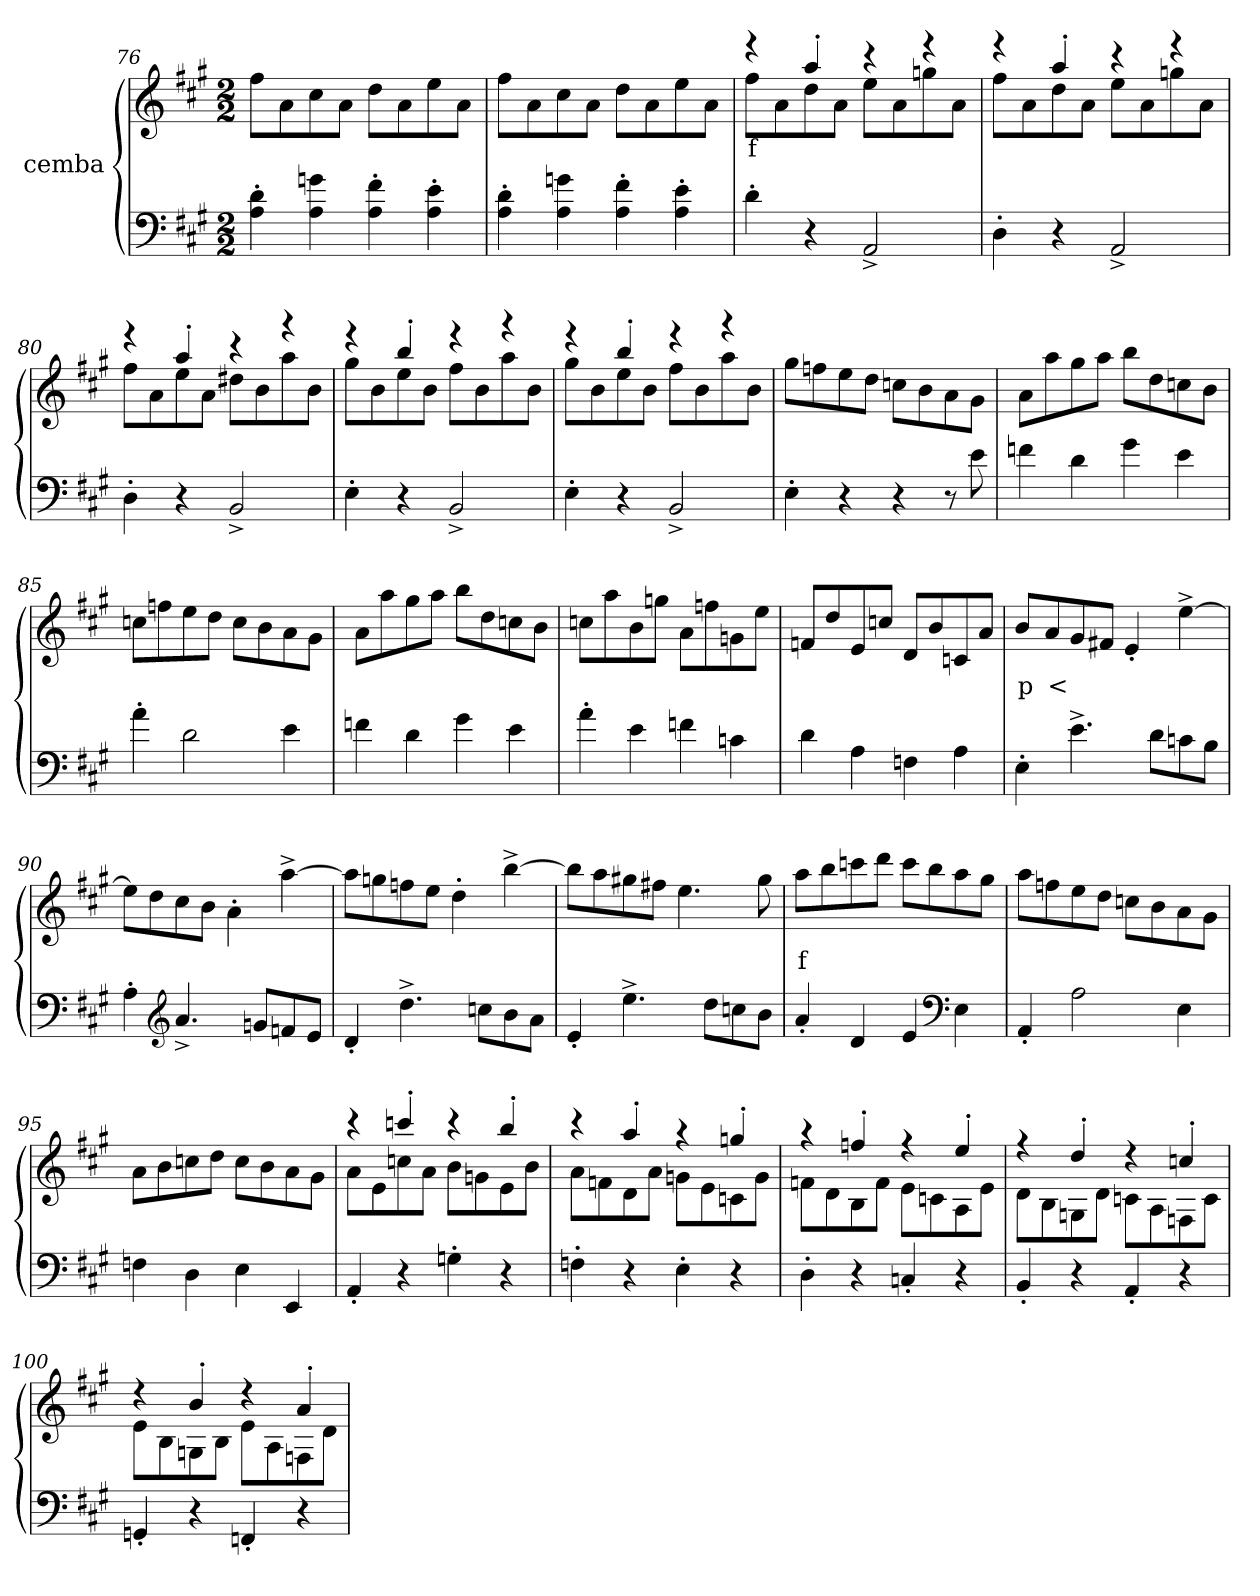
**kern	**kern	**text
*part2	*part1	*part1
*staff2	*staff1	*staff1
*I"cemba	*I"cemba	*
*clefF4	*clefG2	*
*k[f#c#g#]	*k[f#c#g#]	*
*A:	*A:	*
*M2/2	*M2/2	*
=76	=76	=76
4A\'> 4d\'>	8ff#\L	.
.	8a\	.
4A\ 4gn\	8cc#\	.
.	8a\J	.
4A\'> 4f#\'>	8dd\L	.
.	8a\	.
4A\'> 4e\'>	8ee\	.
.	8a\J	.
=77	=77	=77
4A\'> 4d\'>	8ff#\L	.
.	8a\	.
4A\ 4gn\	8cc#\	.
.	8a\J	.
4A\'> 4f#\'>	8dd\L	.
.	8a\	.
4A\'> 4e\'>	8ee\	.
.	8a\J	.
=78	=78	=78
*	*^	*
4d'>\	4r	8ff#\L	f
.	.	8a\	.
4r	4aa'>/	8dd\	.
.	.	8a\J	.
2AA^>/	4r	8ee\L	.
.	.	8a\	.
.	4r	8ggn\	.
.	.	8a\J	.
=79	=79	=79	=79
4D'>\	4r	8ff#\L	.
.	.	8a\	.
4r	4aa'>/	8dd\	.
.	.	8a\J	.
2AA^>/	4r	8ee\L	.
.	.	8a\	.
.	4r	8ggn\	.
.	.	8a\J	.
=80	=80	=80	=80
4D'>\	4r	8ff#\L	.
.	.	8a\	.
4r	4aa'>/	8ee\	.
.	.	8a\J	.
2BB^>/	4r	8dd#X\L	.
.	.	8b\	.
.	4r	8aa\	.
.	.	8b\J	.
=81	=81	=81	=81
4E'>\	4r	8gg#\L	.
.	.	8b\	.
4r	4bb'>/	8ee\	.
.	.	8b\J	.
2BB^>/	4r	8ff#\L	.
.	.	8b\	.
.	4r	8aa\	.
.	.	8b\J	.
=82	=82	=82	=82
4E'>\	4r	8gg#\L	.
.	.	8b\	.
4r	4bb'>/	8ee\	.
.	.	8b\J	.
2BB^>/	4r	8ff#\L	.
.	.	8b\	.
.	4r	8aa\	.
.	.	8b\J	.
*	*v	*v	*
=83	=83	=83
4E'>\	8gg#\L	.
.	8ffn\	.
4r	8ee\	.
.	8dd\J	.
4r	8ccn\L	.
.	8b\	.
8r	8a\	.
8e\	8g#\J	.
=84	=84	=84
4fn\	8a\L	.
.	8aa\	.
4d\	8gg#\	.
.	8aa\J	.
4g#\	8bb\L	.
.	8dd\	.
4e\	8ccn\	.
.	8b\J	.
=85	=85	=85
4a'>\	8ccn\L	.
.	8ffn\	.
2d\	8ee\	.
.	8dd\J	.
.	8cc\L	.
.	8b\	.
4e\	8a\	.
.	8g#\J	.
=86	=86	=86
4fn\	8a\L	.
.	8aa\	.
4d\	8gg#\	.
.	8aa\J	.
4g#\	8bb\L	.
.	8dd\	.
4e\	8ccn\	.
.	8b\J	.
=87	=87	=87
4a'>\	8ccn\L	.
.	8aa\	.
4e\	8b\	.
.	8ggn\J	.
4fn\	8a\L	.
.	8ffn\	.
4cn\	8gn\	.
.	8ee\J	.
=88	=88	=88
4d\	8fn/L	.
.	8dd/	.
4A\	8e/	.
.	8ccn/J	.
4Fn\	8d/L	.
.	8b/	.
4A\	8cn/	.
.	8a/J	.
=89	=89	=89
4E'>\	8b/L	p
.	8a/	<
4.e^>\	8g#/	.
.	8f#X/J	.
.	4e'>/	.
8d\L	.	.
8cn\	[4ee^>\	.
8B\J	.	.
=90	=90	=90
4A'>\	8ee\L]	.
.	8dd\	.
*clefG2	*	*
4.a^>/	8cc#\	.
.	8b\J	.
.	4a'>\	.
8gn/L	.	.
8fn/	[4aa^>\	.
8e/J	.	.
=91	=91	=91
4d'>/	8aa\L]	.
.	8ggn\	.
4.dd^>\	8ffn\	.
.	8ee\J	.
.	4dd'>\	.
8ccn\L	.	.
8b\	[4bb^>\	.
8a\J	.	.
=92	=92	=92
4e'>/	8bb\L]	.
.	8aa\	.
4.ee^>\	8gg#X\	.
.	8ff#X\J	.
.	4.ee\	.
8dd\L	.	.
8ccn\	.	.
8b\J	8gg#\	.
=93	=93	=93
4a'>/	8aa\L	f
.	8bb\	.
4d/	8cccn\	.
.	8ddd\J	.
4e/	8ccc\L	.
.	8bb\	.
*clefF4	*	*
4E\	8aa\	.
.	8gg#\J	.
=94	=94	=94
4AA'>/	8aa\L	.
.	8ffn\	.
2A\	8ee\	.
.	8dd\J	.
.	8ccn\L	.
.	8b\	.
4E\	8a\	.
.	8g#\J	.
=95	=95	=95
4Fn\	8a\L	.
.	8b\	.
4D\	8ccn\	.
.	8dd\J	.
4E\	8cc\L	.
.	8b\	.
4EE/	8a\	.
.	8g#\J	.
=96	=96	=96
*	*^	*
4AA'>/	4r	8a\L	.
.	.	8e\	.
4r	4cccn'>/	8ccn\	.
.	.	8a\J	.
4Gn'>\	4r	8b\L	.
.	.	8gn\	.
4r	4bb'>/	8e\	.
.	.	8b\J	.
=97	=97	=97	=97
4Fn'>\	4r	8a\L	.
.	.	8fn\	.
4r	4aa'>/	8d\	.
.	.	8a\J	.
4E'>\	4r	8gn\L	.
.	.	8e\	.
4r	4ggn'>/	8cn\	.
.	.	8g\J	.
=98	=98	=98	=98
4D'>\	4r	8fn\L	.
.	.	8d\	.
4r	4ffn'>/	8B\	.
.	.	8f\J	.
4Cn'>/	4r	8e\L	.
.	.	8cn\	.
4r	4ee'>/	8A\	.
.	.	8e\J	.
=99	=99	=99	=99
4BB'>/	4r	8d\L	.
.	.	8B\	.
4r	4dd'>/	8Gn\	.
.	.	8d\J	.
4AA'>/	4r	8cn\L	.
.	.	8A\	.
4r	4ccn'>/	8Fn\	.
.	.	8c\J	.
=100	=100	=100	=100
4GGn'>/	4r	8e\L	.
.	.	8B\	.
4r	4b'>/	8Gn\	.
.	.	8B\J	.
4FFn'>/	4r	8e\L	.
.	.	8A\	.
4r	4a'>/	8Fn\	.
.	.	8d\J	.
*	*v	*v	*
=	=	=
*-	*-	*-
